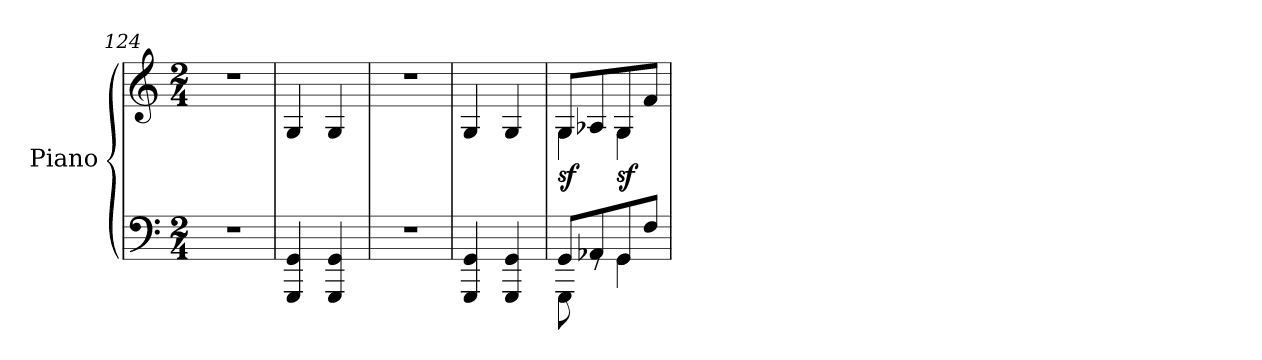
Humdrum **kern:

**kern	**kern	**dynam
*part1	*part1	*part1
*staff2	*staff1	*staff1/2
*I"Piano	*	*
*I'Pno.	*	*
*clefF4	*clefG2	*
*k[]	*k[]	*
*M2/4	*M2/4	*
=124	=124	=124
2r	2r	.
=125	=125	=125
4GGG/ 4GG/	4G/	.
4GGG/ 4GG/	4G/	.
=126	=126	=126
2r	2r	.
=127	=127	=127
4GGG/ 4GG/	4G/	.
4GGG/ 4GG/	4G/	.
=128	=128	=128
*^	*^	*
!	!	!	!	!LO:DY:b
8GG/L	8GGG\	8G/L	4G\	sf
8AA-X/	8rGG	8A-X/	.	.
!	!	!	!	!LO:DY:b
8GG/	4GG\	8G/	4G\	sf
8F/J	.	8f/J	.	.
*v	*v	*	*	*
*	*v	*v	*
=	=	=
*-	*-	*-
